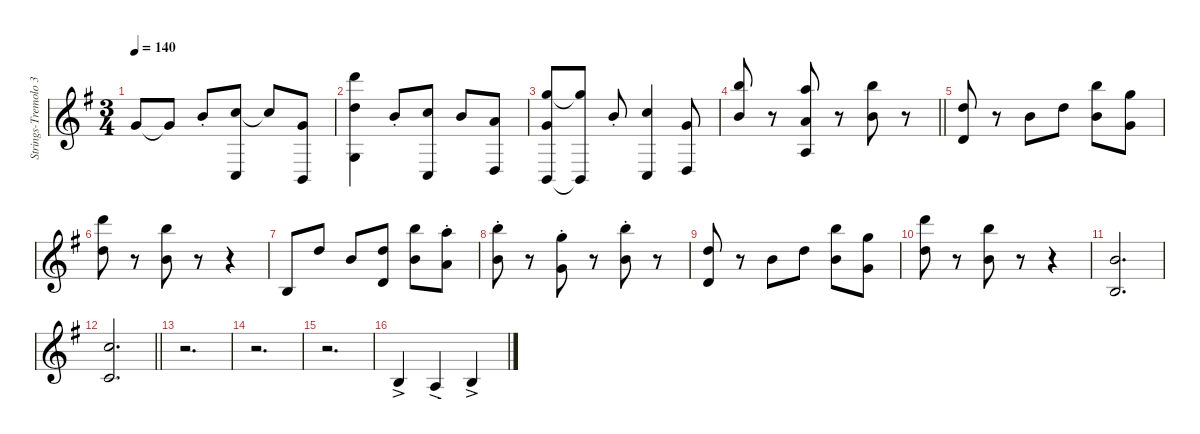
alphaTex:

\defaultSystemsLayout 8
\hideDynamics
\bracketExtendMode groupsimilarinstruments
\firstSystemTrackNameMode fullname
\otherSystemsTrackNameOrientation horizontal
\track ("Strings-Tremolo 3" "vln.") {defaultSystemsLayout 8 instrument tremolostrings}
\staff {score}
\tuning (E4 B3 G3 D3 A2 E2)
\ts (3 4)
\tempo 140
\clef g2
\ks g
8.2{acc forcenatural}.8{dy mp beam Up} 8.2{t acc forcenatural}.8{dy f beam Up} 7.1{st acc forcenatural}.8{dy mp beam Up} (8.1{acc forcenatural} 8.6{acc forcenatural}).8{beam Up} 8.1{t acc forcenatural}.8{dy f beam Up} (8.2{acc forcenatural} 7.6{acc forcenatural}).8{dy mp beam Up} |
(22.1{acc forcenatural} 15.2{acc forcenatural} 15.6{acc forcenatural}).4{beam Down} 7.1{st acc forcenatural}.8{beam Up} (8.1{acc forcenatural} 8.6{acc forcenatural}).8{beam Up} 7.1{acc forcenatural}.8{beam Up} (10.2{acc forcenatural} 10.6{acc forcenatural}).8{beam Up} |
(15.1{acc forcenatural} 8.2{acc forcenatural} 7.6{acc forcenatural}).8{beam Up} (15.1{t acc forcenatural} 7.6{t acc forcenatural}).8{dy f beam Up} 7.1{st acc forcenatural}.8{dy mp beam Up} (8.1{acc forcenatural} 8.6{acc forcenatural}).4{beam Up} (8.2{acc forcenatural} 10.6{acc forcenatural}).8{beam Up} |
\barLineRight lightlight
(19.1{acc forcenatural} 12.2{acc forcenatural}).8{beam Up} r.8{beam Up} (17.1{acc forcenatural} 10.2{acc forcenatural} 7.4{acc forcenatural}).8{beam Up} r.8{beam Up} (19.1{acc forcenatural} 12.2{acc forcenatural}).8{beam Down} r.8{beam Down} |
(10.1{acc forcenatural} 12.4{acc forcenatural}).8{dy f beam Up} r.8{beam Up} 12.2{acc forcenatural}.8{beam Down} 15.2{acc forcenatural}.8{beam Down} (19.1{acc forcenatural} 12.2{acc forcenatural}).8{beam Down} (15.1{acc forcenatural} 12.3{acc forcenatural}).8{beam Down} |
(22.1{acc forcenatural} 15.2{acc forcenatural}).8{beam Down} r.8{beam Down} (19.1{acc forcenatural} 12.2{acc forcenatural}).8{beam Down} r.8{beam Down} r.4{beam Down} |
9.4{acc forcenatural}.8{beam Up} 15.2{acc forcenatural}.8{beam Up} 12.2{acc forcenatural}.8{beam Up} (15.2{acc forcenatural} 12.4{acc forcenatural}).8{beam Up} (19.1{acc forcenatural} 12.2{acc forcenatural}).8{beam Down} (17.1{acc forcenatural} 10.2{st acc forcenatural}).8{beam Down} |
(19.1{st acc forcenatural} 12.2{st acc forcenatural}).8{beam Down} r.8{beam Down} (15.1{st acc forcenatural} 12.3{st acc forcenatural}).8{beam Down} r.8{beam Down} (19.1{st acc forcenatural} 12.2{st acc forcenatural}).8{beam Down} r.8{beam Down} |
(10.1{acc forcenatural} 12.4{acc forcenatural}).8{beam Up} r.8{beam Up} 12.2{acc forcenatural}.8{beam Down} 15.2{acc forcenatural}.8{beam Down} (19.1{acc forcenatural} 12.2{acc forcenatural}).8{beam Down} (15.1{acc forcenatural} 12.3{acc forcenatural}).8{beam Down} |
(22.1{acc forcenatural} 15.2{acc forcenatural}).8{beam Down} r.8{beam Down} (19.1{acc forcenatural} 12.2{acc forcenatural}).8{beam Down} r.8{beam Down} r.4{beam Down} |
(12.2{acc forcenatural} 9.4{acc forcenatural}).2{d beam Up} |
\barLineRight lightlight
(13.2{acc forcenatural} 10.4{acc forcenatural}).2{d beam Up} |
r.2{d beam Down} |
r.2{d beam Down} |
r.2{d beam Down} |
9.4{ac acc forcenatural}.4{beam Up} 7.4{ac acc forcenatural}.4{beam Up} 9.4{ac acc forcenatural}.4{beam Up}
